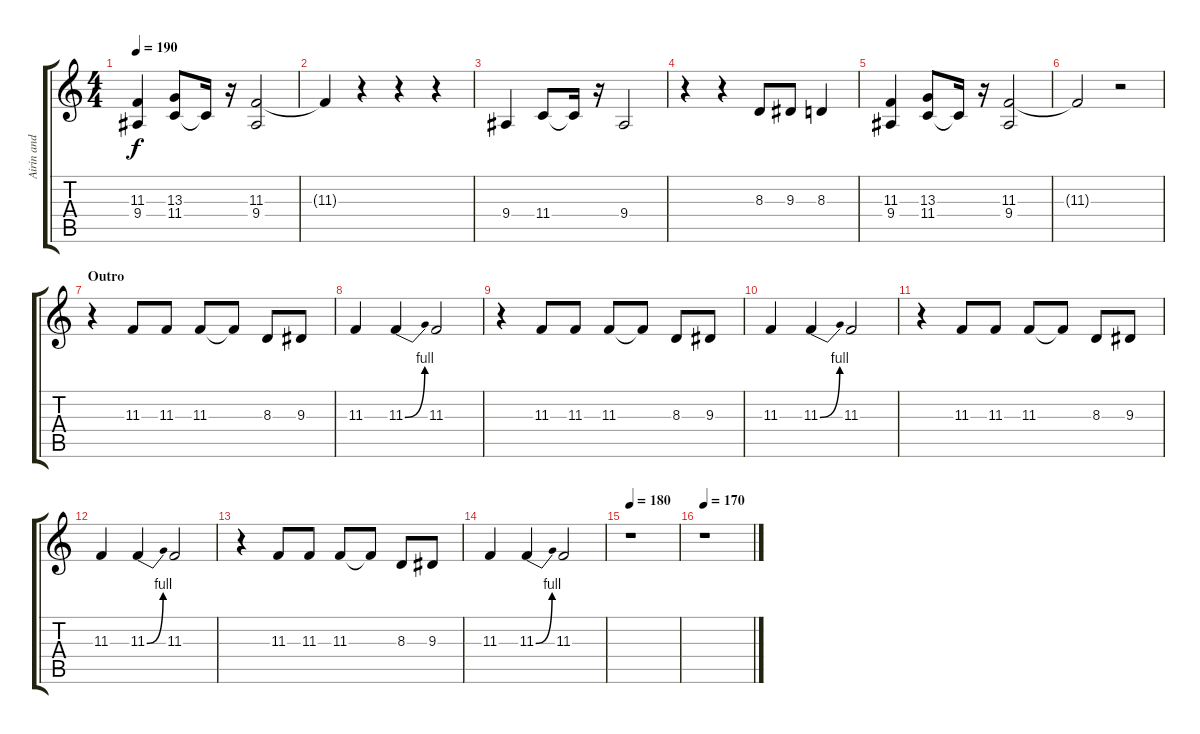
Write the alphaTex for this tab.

\track ("Airin and Ben (Backing Vocals)" "Airin and ") {instrument clarinet}
\staff {score tabs}
\tuning (Eb4 Bb3 Gb3 Db3 Ab2 Eb2) {hide}
\ts (4 4)
\tempo 190
\clef g2
\ks c
(11.3 9.4).4{dy f} (13.3 11.4).8 11.4{t}.16 r.16 (11.3 9.4).2 |
11.3{t}.4 r.4 r.4 r.4 |
9.4.4 11.4.8 11.4{t}.16 r.16 9.4.2 |
r.4 r.4 8.3.8 9.3.8 8.3.4 |
(11.3 9.4).4 (13.3 11.4).8 11.4{t}.16 r.16 (11.3 9.4).2 |
11.3{t}.2 r.2 |
\section ("" "Outro")
r.4 11.3.8{volume 14} 11.3.8 11.3.8 11.3{t}.8 8.3.8 9.3.8 |
11.3.4 11.3{be (bend 0 0 60 4)}.4 11.3.2 |
r.4 11.3.8 11.3.8 11.3.8 11.3{t}.8 8.3.8 9.3.8 |
11.3.4 11.3{be (bend 0 0 60 4)}.4 11.3.2 |
r.4 11.3.8 11.3.8 11.3.8 11.3{t}.8 8.3.8 9.3.8 |
11.3.4 11.3{be (bend 0 0 60 4)}.4 11.3.2 |
r.4 11.3.8 11.3.8 11.3.8 11.3{t}.8 8.3.8 9.3.8 |
11.3.4 11.3{be (bend 0 0 60 4)}.4 11.3.2 |
\tempo 180
r.1 |
\tempo 170
r.1
